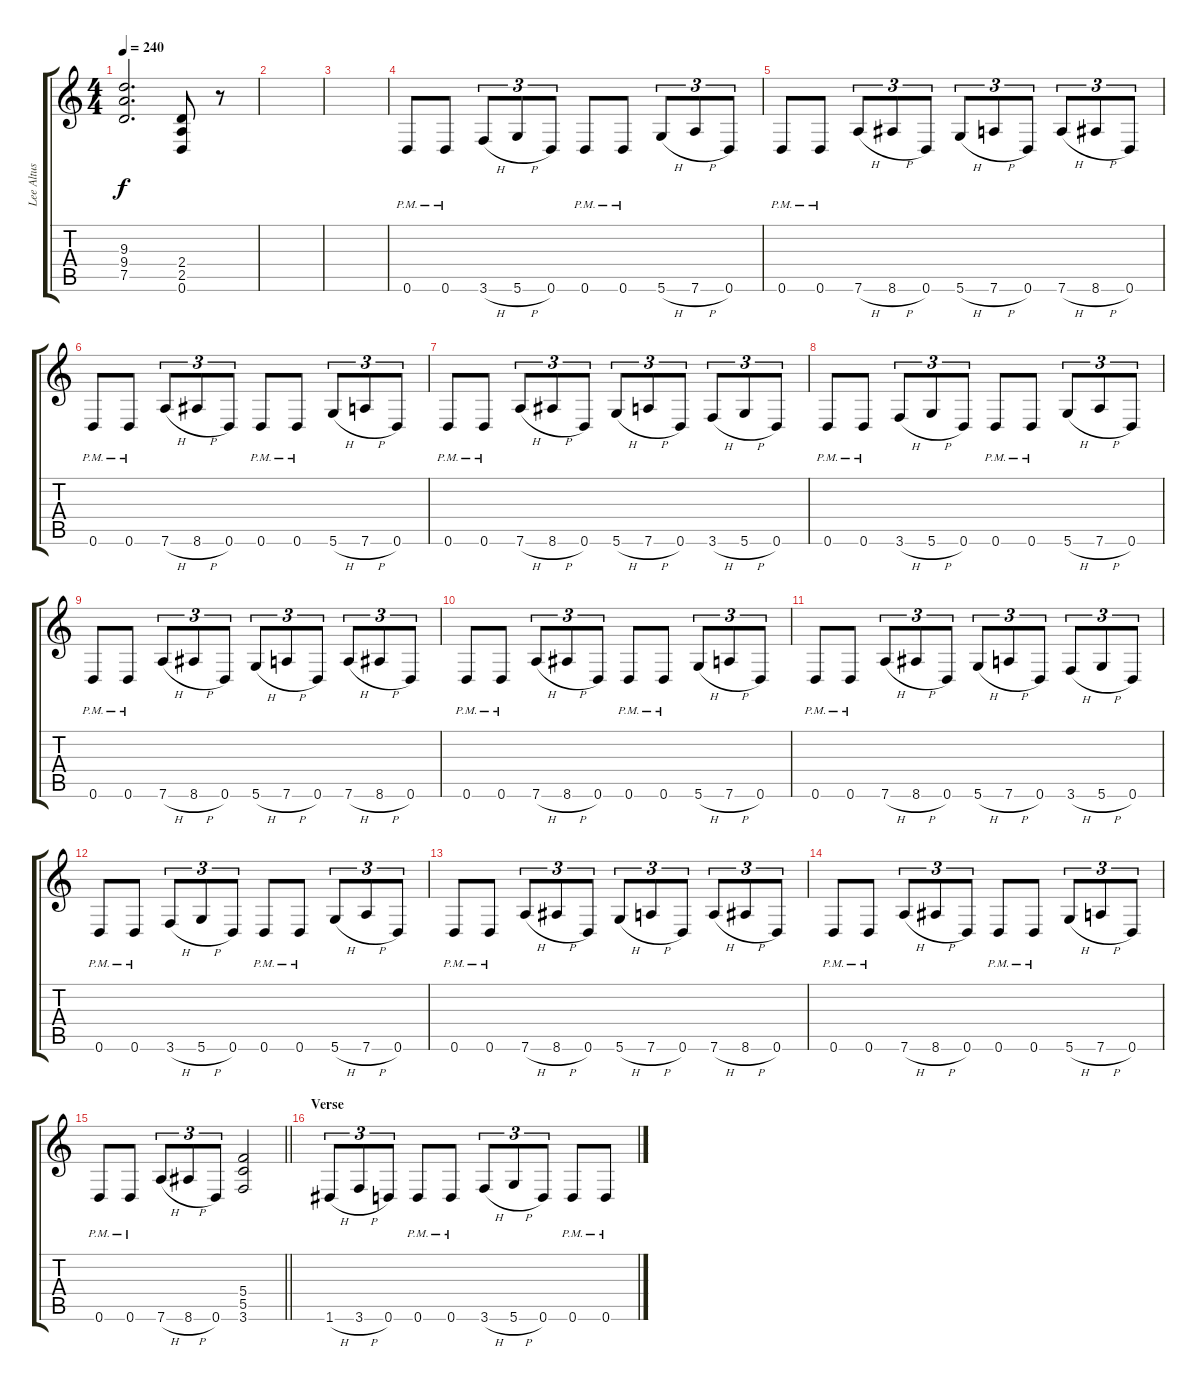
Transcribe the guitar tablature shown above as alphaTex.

\track ("Lee Altus" "Lee Altus") {instrument acousticguitarsteel}
\staff {score tabs}
\tuning (D4 A3 F3 C3 G2 D2) {hide}
\ts (4 4)
\tempo 240
\clef g2
\ks c
(9.3{t} 9.4{t} 7.5{t}).2{d dy f} (2.4 2.5 0.6).8 r.8 |
|
|
0.6{pm}.8 0.6{pm}.8 3.6{h}.8{tu (3 2)} 5.6{h}.8{tu (3 2)} 0.6.8{tu (3 2)} 0.6{pm}.8 0.6{pm}.8 5.6{h}.8{tu (3 2)} 7.6{h}.8{tu (3 2)} 0.6.8{tu (3 2)} |
0.6{pm}.8 0.6{pm}.8 7.6{h}.8{tu (3 2)} 8.6{h}.8{tu (3 2)} 0.6.8{tu (3 2)} 5.6{h}.8{tu (3 2)} 7.6{h}.8{tu (3 2)} 0.6.8{tu (3 2)} 7.6{h}.8{tu (3 2)} 8.6{h}.8{tu (3 2)} 0.6.8{tu (3 2)} |
0.6{pm}.8 0.6{pm}.8 7.6{h}.8{tu (3 2)} 8.6{h}.8{tu (3 2)} 0.6.8{tu (3 2)} 0.6{pm}.8 0.6{pm}.8 5.6{h}.8{tu (3 2)} 7.6{h}.8{tu (3 2)} 0.6.8{tu (3 2)} |
0.6{pm}.8 0.6{pm}.8 7.6{h}.8{tu (3 2)} 8.6{h}.8{tu (3 2)} 0.6.8{tu (3 2)} 5.6{h}.8{tu (3 2)} 7.6{h}.8{tu (3 2)} 0.6.8{tu (3 2)} 3.6{h}.8{tu (3 2)} 5.6{h}.8{tu (3 2)} 0.6.8{tu (3 2)} |
0.6{pm}.8 0.6{pm}.8 3.6{h}.8{tu (3 2)} 5.6{h}.8{tu (3 2)} 0.6.8{tu (3 2)} 0.6{pm}.8 0.6{pm}.8 5.6{h}.8{tu (3 2)} 7.6{h}.8{tu (3 2)} 0.6.8{tu (3 2)} |
0.6{pm}.8 0.6{pm}.8 7.6{h}.8{tu (3 2)} 8.6{h}.8{tu (3 2)} 0.6.8{tu (3 2)} 5.6{h}.8{tu (3 2)} 7.6{h}.8{tu (3 2)} 0.6.8{tu (3 2)} 7.6{h}.8{tu (3 2)} 8.6{h}.8{tu (3 2)} 0.6.8{tu (3 2)} |
0.6{pm}.8 0.6{pm}.8 7.6{h}.8{tu (3 2)} 8.6{h}.8{tu (3 2)} 0.6.8{tu (3 2)} 0.6{pm}.8 0.6{pm}.8 5.6{h}.8{tu (3 2)} 7.6{h}.8{tu (3 2)} 0.6.8{tu (3 2)} |
0.6{pm}.8 0.6{pm}.8 7.6{h}.8{tu (3 2)} 8.6{h}.8{tu (3 2)} 0.6.8{tu (3 2)} 5.6{h}.8{tu (3 2)} 7.6{h}.8{tu (3 2)} 0.6.8{tu (3 2)} 3.6{h}.8{tu (3 2)} 5.6{h}.8{tu (3 2)} 0.6.8{tu (3 2)} |
0.6{pm}.8 0.6{pm}.8 3.6{h}.8{tu (3 2)} 5.6{h}.8{tu (3 2)} 0.6.8{tu (3 2)} 0.6{pm}.8 0.6{pm}.8 5.6{h}.8{tu (3 2)} 7.6{h}.8{tu (3 2)} 0.6.8{tu (3 2)} |
0.6{pm}.8 0.6{pm}.8 7.6{h}.8{tu (3 2)} 8.6{h}.8{tu (3 2)} 0.6.8{tu (3 2)} 5.6{h}.8{tu (3 2)} 7.6{h}.8{tu (3 2)} 0.6.8{tu (3 2)} 7.6{h}.8{tu (3 2)} 8.6{h}.8{tu (3 2)} 0.6.8{tu (3 2)} |
0.6{pm}.8 0.6{pm}.8 7.6{h}.8{tu (3 2)} 8.6{h}.8{tu (3 2)} 0.6.8{tu (3 2)} 0.6{pm}.8 0.6{pm}.8 5.6{h}.8{tu (3 2)} 7.6{h}.8{tu (3 2)} 0.6.8{tu (3 2)} |
\barLineRight lightlight
0.6{pm}.8 0.6{pm}.8 7.6{h}.8{tu (3 2)} 8.6{h}.8{tu (3 2)} 0.6.8{tu (3 2)} (5.4 5.5 3.6).2 |
\section ("" "Verse")
1.6{h}.8{tu (3 2)} 3.6{h}.8{tu (3 2)} 0.6.8{tu (3 2)} 0.6{pm}.8 0.6{pm}.8 3.6{h}.8{tu (3 2)} 5.6{h}.8{tu (3 2)} 0.6.8{tu (3 2)} 0.6{pm}.8 0.6{pm}.8
